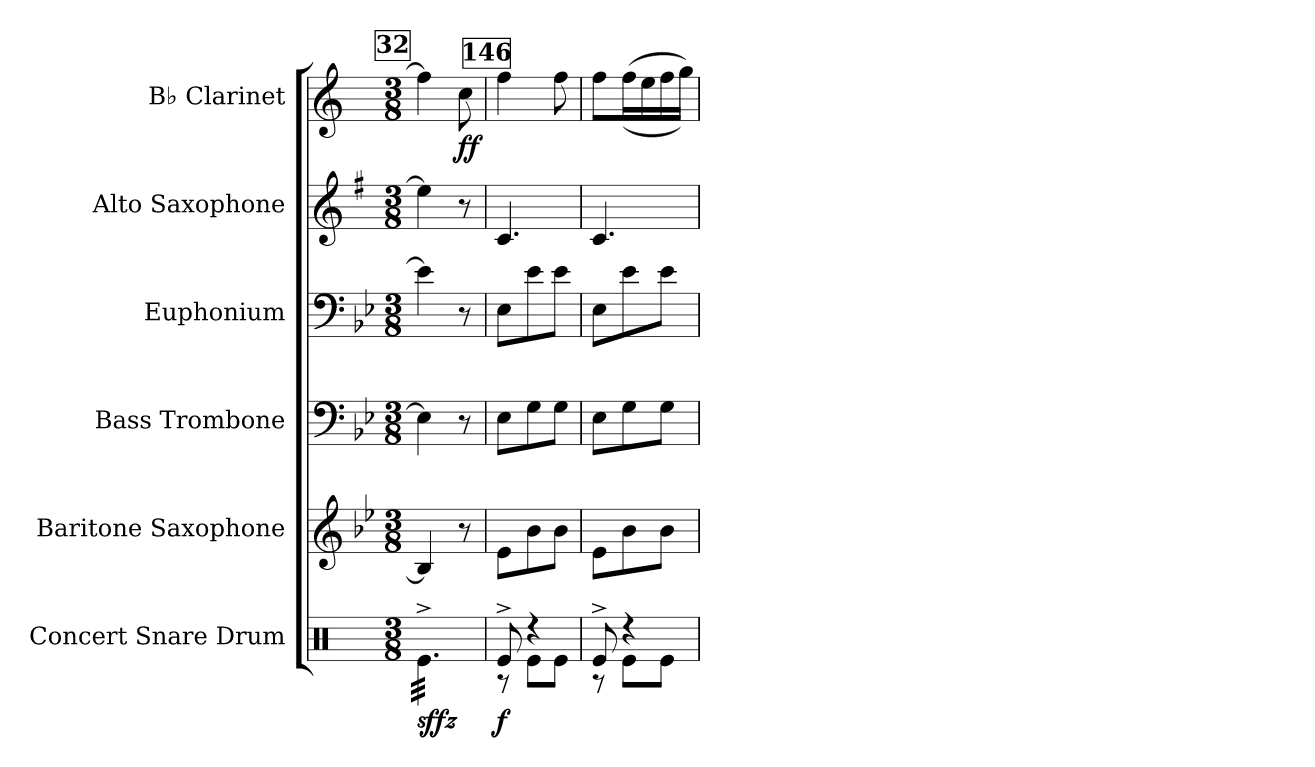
**kern	**dynam	**kern	**dynam	**kern	**dynam	**kern	**dynam	**kern	**dynam	**kern	**dynam
*part6	*part6	*part5	*part5	*part4	*part4	*part3	*part3	*part2	*part2	*part1	*part1
*staff6	*staff6	*staff5	*staff5	*staff4	*staff4	*staff3	*staff3	*staff2	*staff2	*staff1	*staff1
*I"Concert Snare Drum	*	*I"Baritone Saxophone	*	*I"Bass Trombone	*	*I"Euphonium	*	*I"Alto Saxophone	*	*I"B♭ Clarinet	*
*I'Con. Sn.	*	*I'Bar. Sax.	*	*I'B. Tbn.	*	*I'Euph.	*	*I'A. Sax.	*	*I'B♭ Cl.	*
!!LO:PB:g=z
*clefX	*	*clefG2	*	*clefF4	*	*clefF4	*	*clefG2	*	*clefG2	*
*	*	*ITrd12c21	*	*	*	*	*	*ITrd5c9	*	*ITrd1c2	*
*k[]	*	*k[b-e-]	*	*k[b-e-]	*	*k[b-e-]	*	*k[b-e-]	*	*k[b-e-]	*
*M3/8	*	*M3/8	*	*M3/8	*	*M3/8	*	*M3/8	*	*M3/8	*
!!LO:REH:place=s1:a:B:fs=14:t=32
=145	=145	=145	=145	=145	=145	=145	=145	=145	=145	=145	=145
!	!LO:DY:b	!	!	!	!	!	!	!	!	!	!
*tremolo	*	*	*	*	*	*	*	*	*	*	*
32Re^\LLL	sffz	4BB-/]	.	4E-\]	.	4e-\]	.	4g\]	.	4ee-\]	.
32Re^\	.	.	.	.	.	.	.	.	.	.	.
32Re^\	.	.	.	.	.	.	.	.	.	.	.
32Re^\	.	.	.	.	.	.	.	.	.	.	.
32Re^\	.	.	.	.	.	.	.	.	.	.	.
32Re^\	.	.	.	.	.	.	.	.	.	.	.
32Re^\	.	.	.	.	.	.	.	.	.	.	.
32Re^\	.	.	.	.	.	.	.	.	.	.	.
!	!	!	!	!	!	!	!	!	!	!	!LO:DY:b
!	!	!	!	!	!	!	!	!	!	!	!LO:DY:n=1:b
32Re^\	.	8r	.	8r	.	8r	.	8r	.	8b-\	f f
32Re^\	.	.	.	.	.	.	.	.	.	.	.
32Re^\	.	.	.	.	.	.	.	.	.	.	.
32Re^\JJJ	.	.	.	.	.	.	.	.	.	.	.
*Xtremolo	*	*	*	*	*	*	*	*	*	*	*
!!LO:REH:place=s1:a:B:fs=14:t=146
=146	=146	=146	=146	=146	=146	=146	=146	=146	=146	=146	=146
*^	*	*	*	*	*	*	*	*	*	*	*
!	!	!LO:DY:b	!	!LO:DY:b	!	!	!	!	!	!	!	!
!	!	!	!	!LO:DY:n=1:b	!	!LO:DY:b	!	!	!	!	!	!
!	!	!	!	!	!	!LO:DY:n=1:b	!	!LO:DY:b	!	!	!	!
!	!	!	!	!	!	!	!	!LO:DY:n=1:b	!	!LO:DY:b	!	!
!	!	!	!	!	!	!	!	!	!	!LO:DY:n=1:b	!	!
8Re^/	8r	f	8E-\L	mf mf	8E-\L	mf mf	8E-\L	mf mf	4.E-/	mf mf	4ee-\	.
4r	8Re\L	.	8B-\	.	8G\	.	8e-\	.	.	.	.	.
.	8Re\J	.	8B-\J	.	8G\J	.	8e-\J	.	.	.	8ee-\	.
=147	=147	=147	=147	=147	=147	=147	=147	=147	=147	=147	=147	=147
8Re^/	8r	.	8E-\L	.	8E-\L	.	8E-\L	.	4.E-/	.	8ee-\L	.
4r	8Re\L	.	8B-\	.	8G\	.	8e-\	.	.	.	(>(>16ee-\L	.
.	.	.	.	.	.	.	.	.	.	.	16dd\	.
.	8Re\J	.	8B-\J	.	8G\J	.	8e-\J	.	.	.	16ee-\	.
.	.	.	.	.	.	.	.	.	.	.	16ff\JJ))	.
*v	*v	*	*	*	*	*	*	*	*	*	*	*
=	=	=	=	=	=	=	=	=	=	=	=
*-	*-	*-	*-	*-	*-	*-	*-	*-	*-	*-	*-
